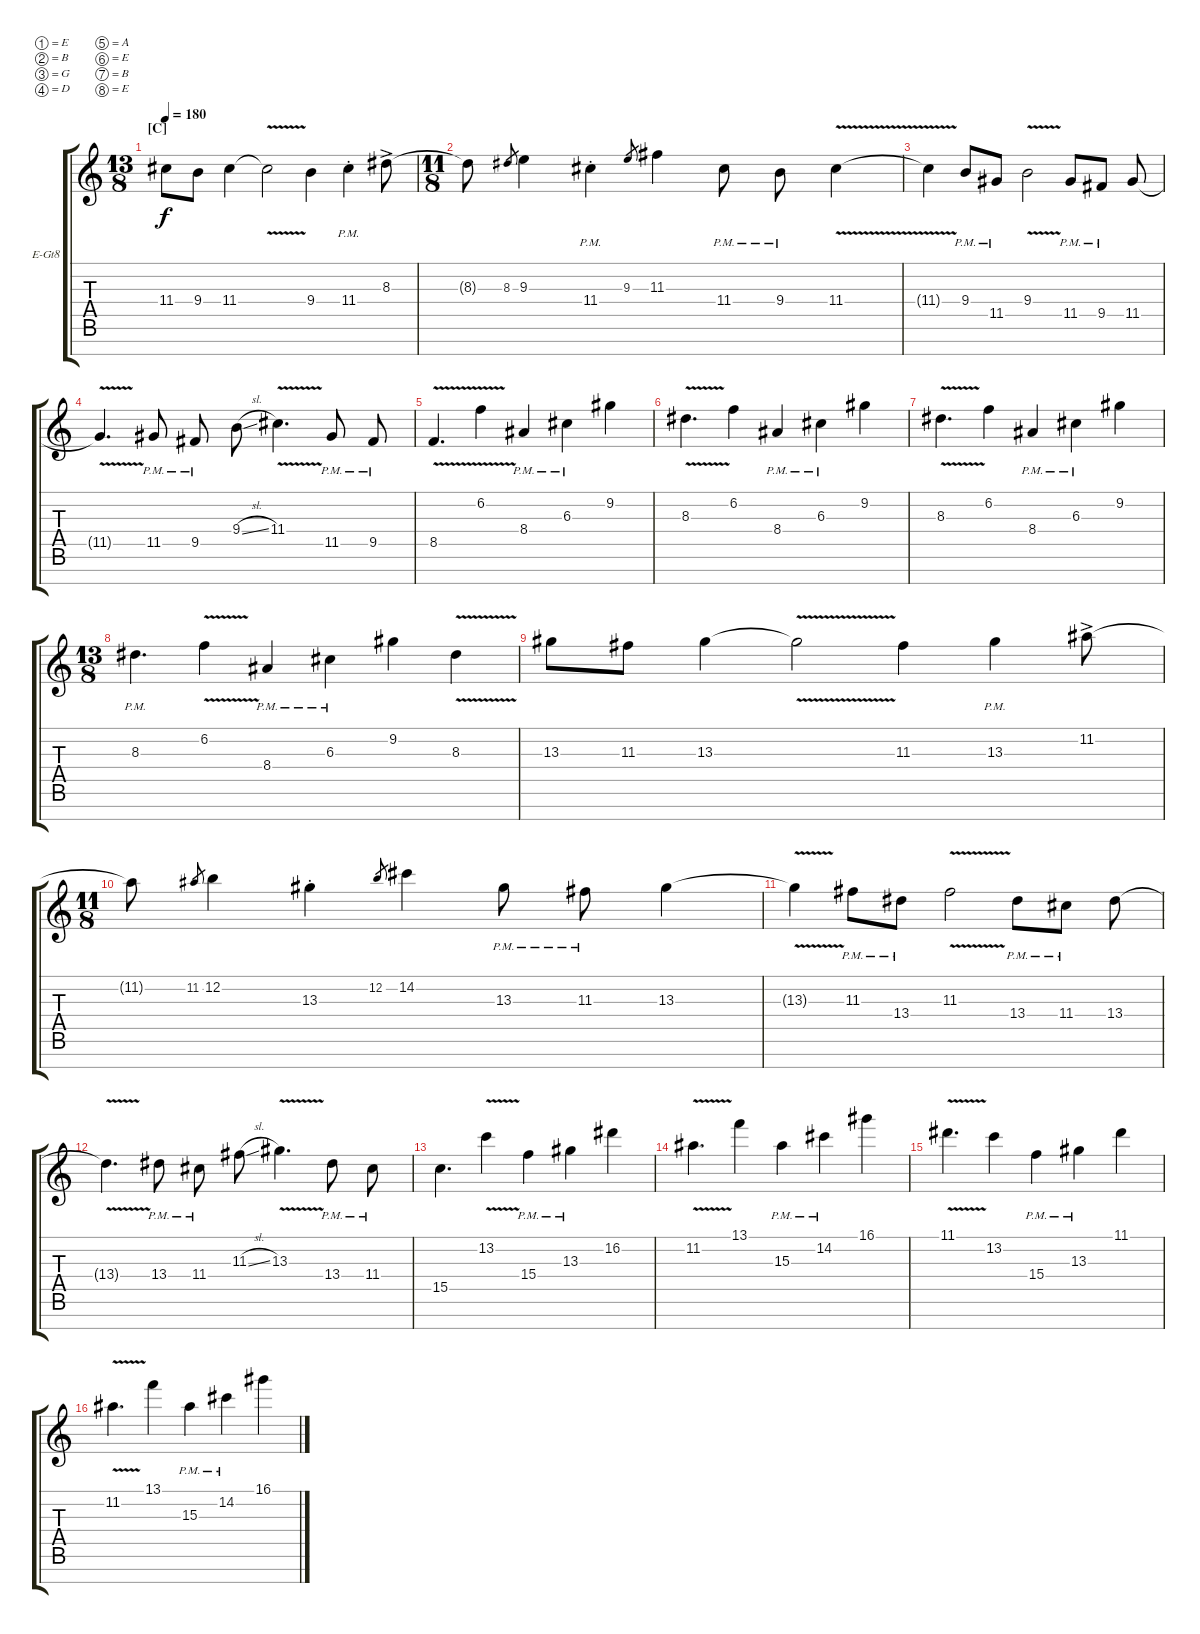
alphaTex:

\defaultSystemsLayout 4
\bracketExtendMode groupsimilarinstruments
\firstSystemTrackNameOrientation horizontal
\otherSystemsTrackNameOrientation horizontal
\track ("Guitar - Lead" "E-Gt8") {instrument distortionguitar}
\staff {score tabs}
\tuning (E4 B3 G3 D3 A2 E2 B1 E1)
\ts (13 8)
\section ("C" "")
\tempo 180
\clef g2
\ks c
11.4.8{dy f} 9.4.8 11.4.4 11.4{v t}.2 9.4.4 11.4{pm st}.4 8.3{ac}.8 |
\ts (11 8)
8.3{t}.8 8.3.8{gr} 9.3.4 11.4{pm st}.4 9.3.8{gr} 11.3.4 11.4{pm}.8 9.4{pm}.8 11.4{v}.4 |
11.4{t}.4 9.4{pm}.8{beam merge} 11.5{pm}.8 9.4{v}.2 11.5{pm}.8{beam merge} 9.5{pm}.8{beam split} 11.5.8 |
11.5{v t}.4{d} 11.5{pm}.8 9.5{pm}.8{beam split} 9.4{sl}.8 11.4{v}.4{d} 11.5{pm}.8 9.5{pm}.8 |
8.5{v}.4{d} 6.2{v}.4 8.4{pm}.4 6.3{pm}.4 9.2.4 |
8.3{v}.4{d} 6.2.4 8.4{pm}.4 6.3{pm}.4 9.2.4 |
8.3{v}.4{d} 6.2.4 8.4{pm}.4 6.3{pm}.4 9.2.4 |
\ts (13 8)
8.3{pm}.4{d} 6.2{v}.4 8.4{pm}.4 6.3{pm}.4 9.2.4 8.3{v}.4 |
13.3.8 11.3.8 13.3.4 13.3{v t}.2 11.3.4 13.3{pm}.4 11.2{ac}.8 |
\ts (11 8)
11.2{t}.8 11.2.8{gr} 12.2.4 13.3{st}.4 12.2.8{gr} 14.2.4 13.3{pm}.8 11.3{pm}.8 13.3.4 |
13.3{v t}.4 11.3{pm}.8{beam merge} 13.4{pm}.8 11.3{v}.2 13.4{pm}.8{beam merge} 11.4{pm}.8{beam split} 13.4.8 |
13.4{v t}.4{d} 13.4{pm}.8 11.4{pm}.8{beam split} 11.3{sl}.8 13.3{v}.4{d} 13.4{pm}.8 11.4{pm}.8 |
15.5.4{d} 13.2{v}.4 15.4{pm}.4 13.3{pm}.4 16.2.4 |
11.2{v}.4{d} 13.1.4 15.3{pm}.4 14.2{pm}.4 16.1.4 |
11.1{v}.4{d} 13.2.4 15.4{pm}.4 13.3{pm}.4 11.1.4 |
11.2{v}.4{d} 13.1.4 15.3{pm}.4 14.2{pm}.4 16.1.4
